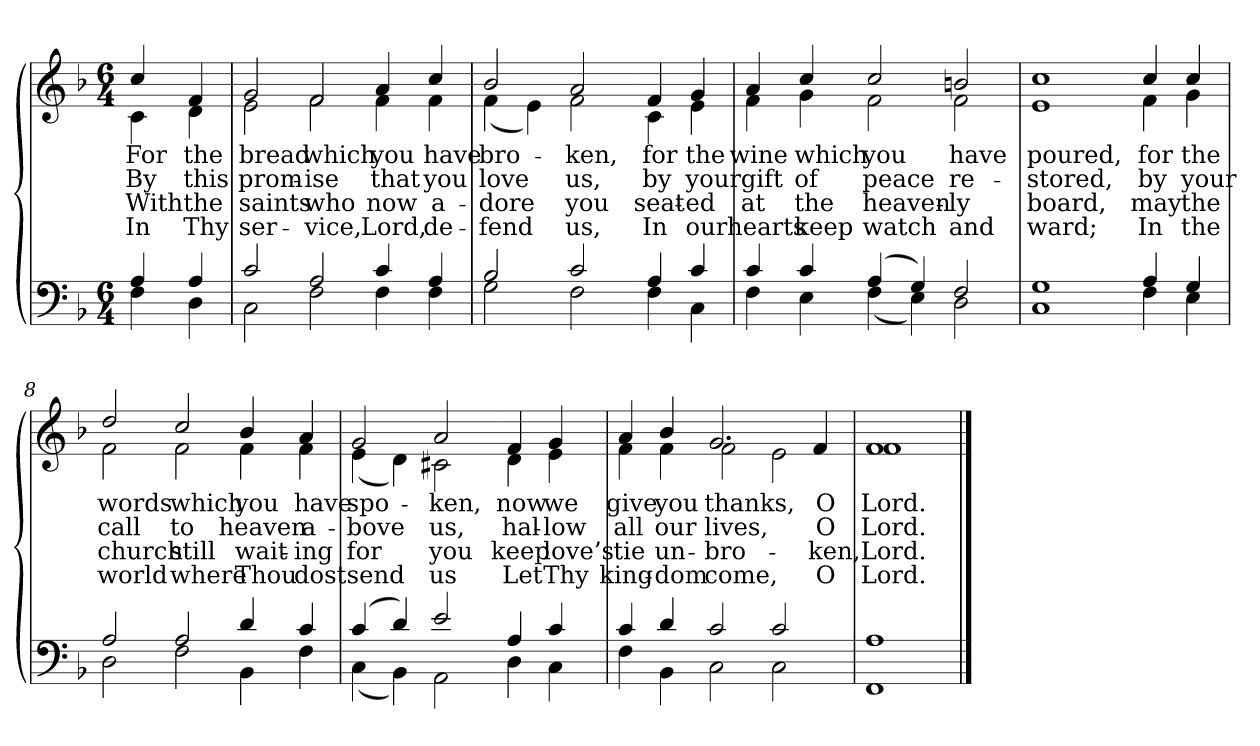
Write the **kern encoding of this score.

**kern	**kern	**text	**text	**text	**text
*part2	*part1	*part1	*part1	*part1	*part1
*staff2	*staff1	*staff1	*staff1	*staff1	*staff1
*clefF4	*clefG2	*	*	*	*
*k[b-]	*k[b-]	*	*	*	*
*M6/4	*M6/4	*	*	*	*
=1	=1	=1	=1	=1	=1
*^	*	*	*	*	*
!	!	!LO:TX:b:i:t=Verse	!	!	!	!
!	!	!	!LO:LY:b	!LO:LY:b	!LO:LY:b	!LO:LY:b
*	*	*^	*	*	*	*
4A/	4F\	4cc/	4c\	For	By	With	In
!	!	!	!	!LO:LY:b	!LO:LY:b	!LO:LY:b	!LO:LY:b
4A/	4D\	4f/	4d\	the	this	the	Thy
=2	=2	=2	=2	=2	=2	=2	=2
!	!	!	!	!LO:LY:b	!LO:LY:b	!LO:LY:b	!LO:LY:b
2c/	2C\	2g/	2e\	bread	prom-	saints	ser-
!	!	!	!	!LO:LY:b	!LO:LY:b	!LO:LY:b	!LO:LY:b
2A/	2F\	2f/	2f\	which	-ise	who	-vice,
!	!	!	!	!LO:LY:b	!LO:LY:b	!LO:LY:b	!LO:LY:b
4c/	4F\	4a/	4f\	you	that	now	Lord,
!	!	!	!	!LO:LY:b	!LO:LY:b	!LO:LY:b	!LO:LY:b
4A/	4F\	4cc/	4f\	have	you	a-	de-
=3	=3	=3	=3	=3	=3	=3	=3
!	!	!	!	!LO:LY:b	!LO:LY:b	!LO:LY:b	!LO:LY:b
2B-/	2G\	2b-/	(<4f\	bro-	love	-dore	-fend
.	.	.	4e\)	.	.	.	.
!	!	!	!	!LO:LY:b	!LO:LY:b	!LO:LY:b	!LO:LY:b
2c/	2F\	2a/	2f\	-ken,	us,	you	us,
!!LO:LB:g=z	!!
=4-	=4-	=4-	=4-	=4-	=4-	=4-	=4-
!	!	!	!	!LO:LY:b	!LO:LY:b	!LO:LY:b	!LO:LY:b
4A/	4F\	4f/	4c\	for	by	seat-	In
!	!	!	!	!LO:LY:b	!LO:LY:b	!LO:LY:b	!LO:LY:b
4c/	4C\	4g/	4e\	the	your	-ed	our
=5	=5	=5	=5	=5	=5	=5	=5
!	!	!	!	!LO:LY:b	!LO:LY:b	!LO:LY:b	!LO:LY:b
4c/	4F\	4a/	4f\	wine	gift	at	hearts
!	!	!	!	!LO:LY:b	!LO:LY:b	!LO:LY:b	!LO:LY:b
4c/	4E\	4cc/	4g\	which	of	the	keep
!	!	!	!	!LO:LY:b	!LO:LY:b	!LO:LY:b	!LO:LY:b
(>4A/	(<4F\	2cc/	2f\	you	peace	heaven-	watch
4G/)	4E\)	.	.	.	.	.	.
!	!	!	!	!LO:LY:b	!LO:LY:b	!LO:LY:b	!LO:LY:b
2F/	2D\	2bn/	2f\	have	re-	-ly	and
=6	=6	=6	=6	=6	=6	=6	=6
!	!	!	!	!LO:LY:b	!LO:LY:b	!LO:LY:b	!LO:LY:b
1G	1C	1cc	1e	poured,	-stored,	board,	ward;
!!LO:LB:g=z	!!
=7-	=7-	=7-	=7-	=7-	=7-	=7-	=7-
!	!	!	!	!LO:LY:b	!LO:LY:b	!LO:LY:b	!LO:LY:b
4A/	4F\	4cc/	4f\	for	by	may	In
!	!	!	!	!LO:LY:b	!LO:LY:b	!LO:LY:b	!LO:LY:b
4G/	4E\	4cc/	4g\	the	your	the	the
=8	=8	=8	=8	=8	=8	=8	=8
!	!	!	!	!LO:LY:b	!LO:LY:b	!LO:LY:b	!LO:LY:b
2A/	2D\	2dd/	2f\	words	call	church	world
!	!	!	!	!LO:LY:b	!LO:LY:b	!LO:LY:b	!LO:LY:b
2A/	2F\	2cc/	2f\	which	to	still	where
!	!	!	!	!LO:LY:b	!LO:LY:b	!LO:LY:b	!LO:LY:b
4d/	4BB-\	4b-/	4f\	you	heaven	wait-	Thou
!	!	!	!	!LO:LY:b	!LO:LY:b	!LO:LY:b	!LO:LY:b
4c/	4F\	4a/	4f\	have	a-	-ing	dost
=9	=9	=9	=9	=9	=9	=9	=9
!	!	!	!	!LO:LY:b	!LO:LY:b	!LO:LY:b	!LO:LY:b
(>4c/	(<4C\	2g/	(<4e\	spo-	-bove	for	send
4d/)	4BB-\)	.	4d\)	.	.	.	.
!	!	!	!	!LO:LY:b	!LO:LY:b	!LO:LY:b	!LO:LY:b
2e/	2AA\	2a/	2c#X\	-ken,	us,	you	us
!!LO:LB:g=z	!!
=10-	=10-	=10-	=10-	=10-	=10-	=10-	=10-
!	!	!	!	!LO:LY:b	!LO:LY:b	!LO:LY:b	!LO:LY:b
4A/	4D\	4f/	4d\	now	hal-	keep	Let
!	!	!	!	!LO:LY:b	!LO:LY:b	!LO:LY:b	!LO:LY:b
4c/	4C\	4g/	4e\	we	-low	love’s	Thy
=11	=11	=11	=11	=11	=11	=11	=11
!	!	!	!	!LO:LY:b	!LO:LY:b	!LO:LY:b	!LO:LY:b
4c/	4F\	4a/	4f\	give	all	tie	king-
!	!	!	!	!LO:LY:b	!LO:LY:b	!LO:LY:b	!LO:LY:b
4d/	4BB-\	4b-/	4f\	you	our	un-	-dom
!	!	!	!	!LO:LY:b	!LO:LY:b	!LO:LY:b	!LO:LY:b
2c/	2C\	2.g/	2f\	thanks,	lives,	-bro-	come,
2c/	2C\	.	2e\	.	.	.	.
!	!	!	!	!LO:LY:b	!LO:LY:b	!LO:LY:b	!LO:LY:b
.	.	4f/	.	O	O	-ken,	O
=12	=12	=12	=12	=12	=12	=12	=12
!	!	!	!	!LO:LY:b	!LO:LY:b	!LO:LY:b	!LO:LY:b
1A	1FF	1f	1f	Lord.	Lord.	Lord.	Lord.
*v	*v	*	*	*	*	*	*
*	*v	*v	*	*	*	*
==	==	==	==	==	==
*-	*-	*-	*-	*-	*-
